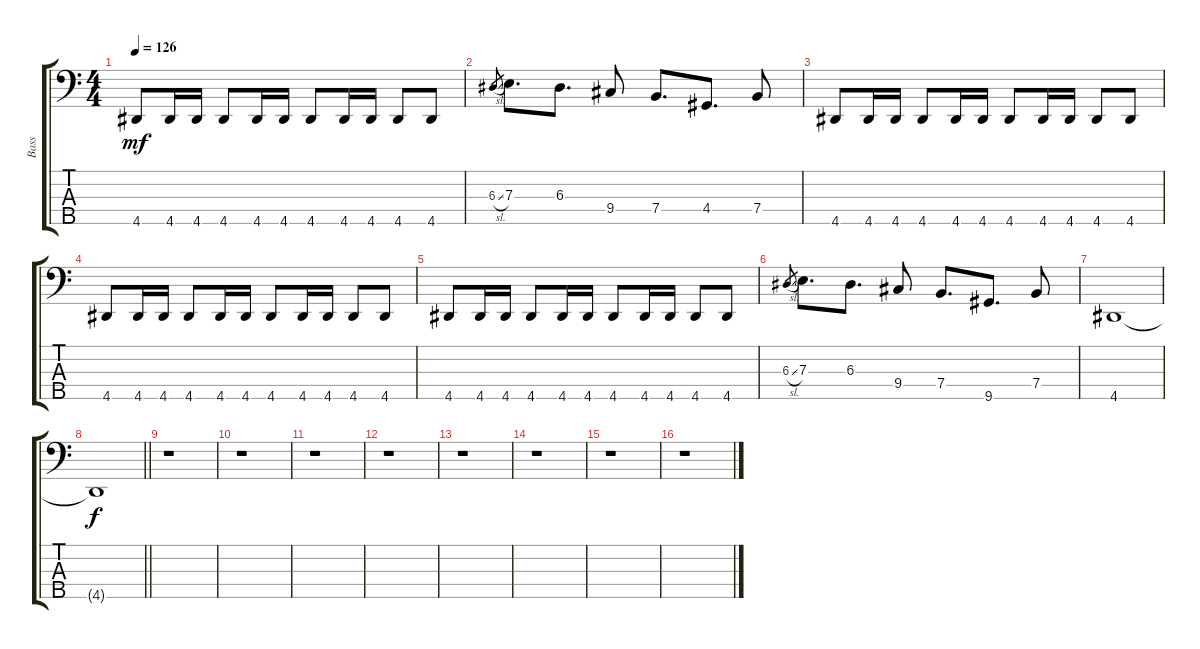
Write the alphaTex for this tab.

\track ("Bass" "Bass") {instrument electricbasspick}
\staff {score tabs}
\tuning (G2 D2 A1 E1 B0) {hide}
\ts (4 4)
\tempo 126
\clef f4
\ks c
4.5.8{dy mf} 4.5.16 4.5.16 4.5.8 4.5.16 4.5.16 4.5.8 4.5.16 4.5.16 4.5.8 4.5.8 |
6.3{sl}.8{gr} 7.3.8{d} 6.3.8{d} 9.4.8 7.4.8{d} 4.4.8{d} 7.4.8 |
4.5.8 4.5.16 4.5.16 4.5.8 4.5.16 4.5.16 4.5.8 4.5.16 4.5.16 4.5.8 4.5.8 |
4.5.8 4.5.16 4.5.16 4.5.8 4.5.16 4.5.16 4.5.8 4.5.16 4.5.16 4.5.8 4.5.8 |
4.5.8 4.5.16 4.5.16 4.5.8 4.5.16 4.5.16 4.5.8 4.5.16 4.5.16 4.5.8 4.5.8 |
6.3{sl}.8{gr} 7.3.8{d} 6.3.8{d} 9.4.8 7.4.8{d} 9.5.8{d} 7.4.8 |
4.5.1 |
\barLineRight lightlight
4.5{t}.1{dy f} |
r.1 |
r.1 |
r.1 |
r.1 |
r.1 |
r.1 |
r.1 |
r.1
